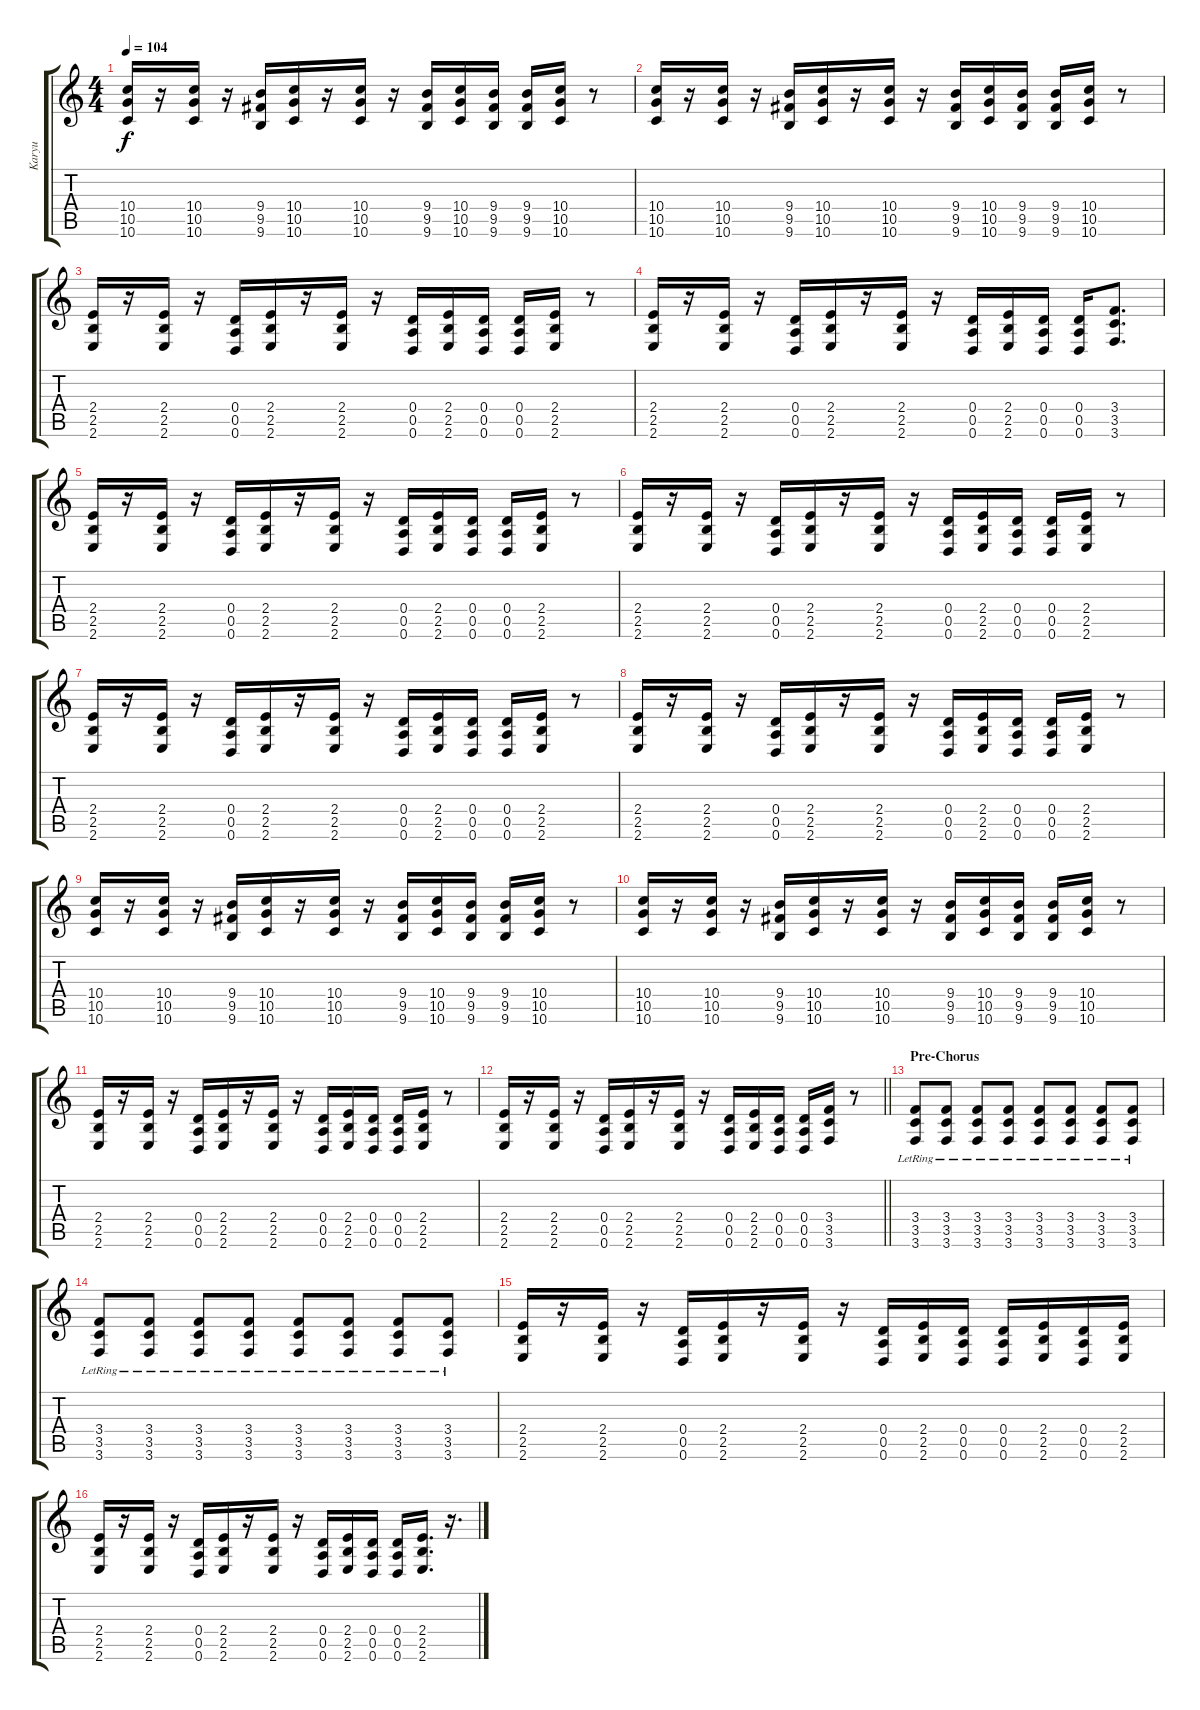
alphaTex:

\track ("Karyu" "Karyu") {instrument distortionguitar}
\staff {score tabs}
\tuning (E4 B3 G3 D3 A2 D2) {hide}
\ts (4 4)
\tempo 104
\clef g2
\ks c
(10.4 10.5 10.6).16{dy f} r.16 (10.4 10.5 10.6).16 r.16 (9.4 9.5 9.6).16 (10.4 10.5 10.6).16 r.16 (10.4 10.5 10.6).16 r.16 (9.4 9.5 9.6).16 (10.4 10.5 10.6).16 (9.4 9.5 9.6).16 (9.4 9.5 9.6).16 (10.4 10.5 10.6).16 r.8 |
(10.4 10.5 10.6).16 r.16 (10.4 10.5 10.6).16 r.16 (9.4 9.5 9.6).16 (10.4 10.5 10.6).16 r.16 (10.4 10.5 10.6).16 r.16 (9.4 9.5 9.6).16 (10.4 10.5 10.6).16 (9.4 9.5 9.6).16 (9.4 9.5 9.6).16 (10.4 10.5 10.6).16 r.8 |
(2.4 2.5 2.6).16 r.16 (2.4 2.5 2.6).16 r.16 (0.4 0.5 0.6).16 (2.4 2.5 2.6).16 r.16 (2.4 2.5 2.6).16 r.16 (0.4 0.5 0.6).16 (2.4 2.5 2.6).16 (0.4 0.5 0.6).16 (0.4 0.5 0.6).16 (2.4 2.5 2.6).16 r.8 |
(2.4 2.5 2.6).16 r.16 (2.4 2.5 2.6).16 r.16 (0.4 0.5 0.6).16 (2.4 2.5 2.6).16 r.16 (2.4 2.5 2.6).16 r.16 (0.4 0.5 0.6).16 (2.4 2.5 2.6).16 (0.4 0.5 0.6).16 (0.4 0.5 0.6).16 (3.4 3.5 3.6).8{d} |
(2.4 2.5 2.6).16 r.16 (2.4 2.5 2.6).16 r.16 (0.4 0.5 0.6).16 (2.4 2.5 2.6).16 r.16 (2.4 2.5 2.6).16 r.16 (0.4 0.5 0.6).16 (2.4 2.5 2.6).16 (0.4 0.5 0.6).16 (0.4 0.5 0.6).16 (2.4 2.5 2.6).16 r.8 |
(2.4 2.5 2.6).16 r.16 (2.4 2.5 2.6).16 r.16 (0.4 0.5 0.6).16 (2.4 2.5 2.6).16 r.16 (2.4 2.5 2.6).16 r.16 (0.4 0.5 0.6).16 (2.4 2.5 2.6).16 (0.4 0.5 0.6).16 (0.4 0.5 0.6).16 (2.4 2.5 2.6).16 r.8 |
(2.4 2.5 2.6).16 r.16 (2.4 2.5 2.6).16 r.16 (0.4 0.5 0.6).16 (2.4 2.5 2.6).16 r.16 (2.4 2.5 2.6).16 r.16 (0.4 0.5 0.6).16 (2.4 2.5 2.6).16 (0.4 0.5 0.6).16 (0.4 0.5 0.6).16 (2.4 2.5 2.6).16 r.8 |
(2.4 2.5 2.6).16 r.16 (2.4 2.5 2.6).16 r.16 (0.4 0.5 0.6).16 (2.4 2.5 2.6).16 r.16 (2.4 2.5 2.6).16 r.16 (0.4 0.5 0.6).16 (2.4 2.5 2.6).16 (0.4 0.5 0.6).16 (0.4 0.5 0.6).16 (2.4 2.5 2.6).16 r.8 |
(10.4 10.5 10.6).16 r.16 (10.4 10.5 10.6).16 r.16 (9.4 9.5 9.6).16 (10.4 10.5 10.6).16 r.16 (10.4 10.5 10.6).16 r.16 (9.4 9.5 9.6).16 (10.4 10.5 10.6).16 (9.4 9.5 9.6).16 (9.4 9.5 9.6).16 (10.4 10.5 10.6).16 r.8 |
(10.4 10.5 10.6).16 r.16 (10.4 10.5 10.6).16 r.16 (9.4 9.5 9.6).16 (10.4 10.5 10.6).16 r.16 (10.4 10.5 10.6).16 r.16 (9.4 9.5 9.6).16 (10.4 10.5 10.6).16 (9.4 9.5 9.6).16 (9.4 9.5 9.6).16 (10.4 10.5 10.6).16 r.8 |
(2.4 2.5 2.6).16 r.16 (2.4 2.5 2.6).16 r.16 (0.4 0.5 0.6).16 (2.4 2.5 2.6).16 r.16 (2.4 2.5 2.6).16 r.16 (0.4 0.5 0.6).16 (2.4 2.5 2.6).16 (0.4 0.5 0.6).16 (0.4 0.5 0.6).16 (2.4 2.5 2.6).16 r.8 |
\barLineRight lightlight
(2.4 2.5 2.6).16 r.16 (2.4 2.5 2.6).16 r.16 (0.4 0.5 0.6).16 (2.4 2.5 2.6).16 r.16 (2.4 2.5 2.6).16 r.16 (0.4 0.5 0.6).16 (2.4 2.5 2.6).16 (0.4 0.5 0.6).16 (0.4 0.5 0.6).16 (3.4 3.5 3.6).16 r.8 |
\section ("" "Pre-Chorus")
(3.4 3.5 3.6{lr}).8 (3.4 3.5 3.6{lr}).8 (3.4 3.5 3.6{lr}).8 (3.4 3.5 3.6{lr}).8 (3.4 3.5 3.6{lr}).8 (3.4 3.5 3.6{lr}).8 (3.4 3.5 3.6{lr}).8 (3.4 3.5 3.6{lr}).8 |
(3.4 3.5 3.6{lr}).8 (3.4 3.5 3.6{lr}).8 (3.4 3.5 3.6{lr}).8 (3.4 3.5 3.6{lr}).8 (3.4 3.5 3.6{lr}).8 (3.4 3.5 3.6{lr}).8 (3.4 3.5 3.6{lr}).8 (3.4{lr} 3.5 3.6{lr}).8 |
(2.4 2.5 2.6).16 r.16 (2.4 2.5 2.6).16 r.16 (0.4 0.5 0.6).16 (2.4 2.5 2.6).16 r.16 (2.4 2.5 2.6).16 r.16 (0.4 0.5 0.6).16 (2.4 2.5 2.6).16 (0.4 0.5 0.6).16 (0.4 0.5 0.6).16 (2.4 2.5 2.6).16 (0.4 0.5 0.6).16 (2.4 2.5 2.6).16 |
(2.4 2.5 2.6).16 r.16 (2.4 2.5 2.6).16 r.16 (0.4 0.5 0.6).16 (2.4 2.5 2.6).16 r.16 (2.4 2.5 2.6).16 r.16 (0.4 0.5 0.6).16 (2.4 2.5 2.6).16 (0.4 0.5 0.6).16 (0.4 0.5 0.6).16 (2.4 2.5 2.6).16{d} r.16{d}
